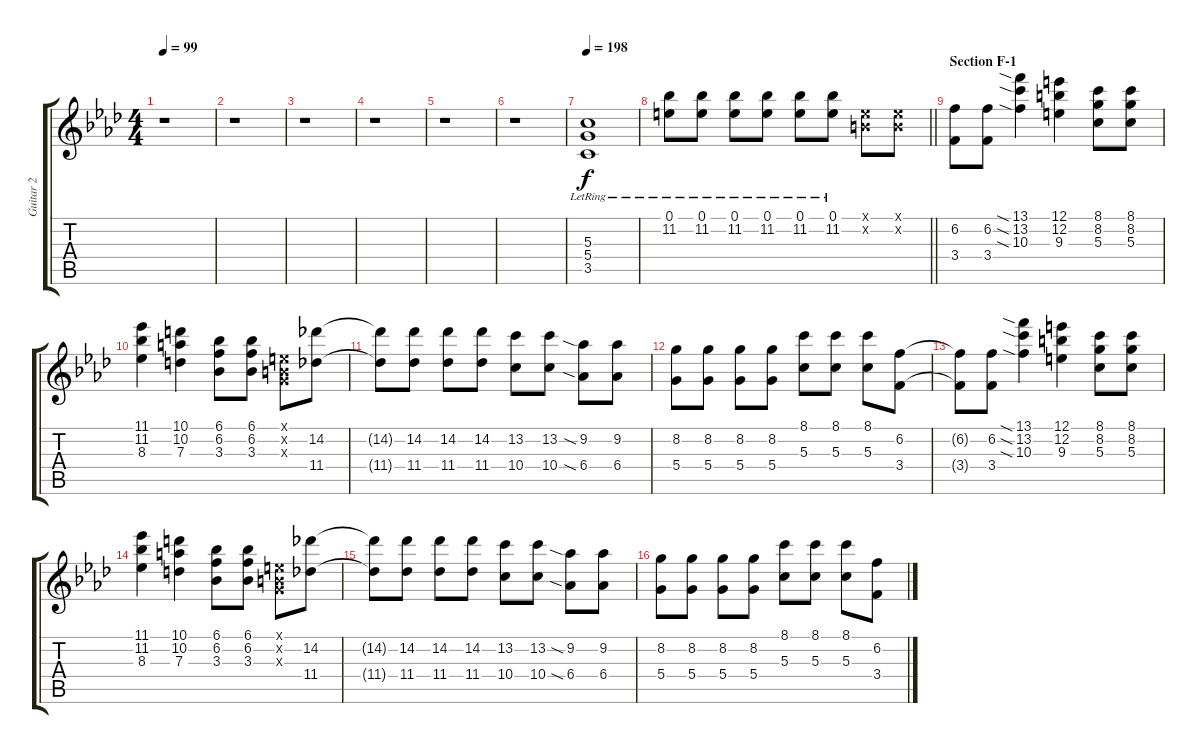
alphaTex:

\track ("Guitar 2" "Guitar 2") {instrument overdrivenguitar}
\staff {score tabs}
\tuning (E4 B3 G3 D3 A2 E2) {hide}
\ts (4 4)
\tempo 99
\clef g2
\ks ab
r.1{dy f} |
r.1 |
r.1 |
r.1 |
r.1 |
r.1 |
\tempo 198
(5.3{lr} 5.4{lr} 3.5{lr}).1 |
\barLineRight lightlight
(0.1{lr} 11.2{lr}).8 (0.1{lr} 11.2{lr}).8 (0.1{lr} 11.2{lr}).8 (0.1{lr} 11.2{lr}).8 (0.1{lr} 11.2{lr}).8 (0.1{lr} 11.2{lr}).8 (0.1{x} 0.2{x}).8 (0.1{x} 0.2{x}).8 |
\section ("" "Section F-1")
(6.2 3.4).8 (6.2 3.4).8 (13.1{sia} 13.2{sia} 10.3{sia}).4 (12.1 12.2 9.3).4 (8.1 8.2 5.3).8 (8.1 8.2 5.3).8 |
(11.1 11.2 8.3).4 (10.1 10.2 7.3).4 (6.1 6.2 3.3).8 (6.1 6.2 3.3).8 (0.1{x} 0.2{x} 0.3{x}).8 (14.2 11.4).8 |
(14.2{t} 11.4{t}).8 (14.2 11.4).8 (14.2 11.4).8 (14.2 11.4).8 (13.2 10.4).8 (13.2 10.4).8 (9.2{sia} 6.4{sia}).8 (9.2 6.4).8 |
(8.2 5.4).8 (8.2 5.4).8 (8.2 5.4).8 (8.2 5.4).8 (8.1 5.3).8 (8.1 5.3).8 (8.1 5.3).8 (6.2 3.4).8 |
(6.2{t} 3.4{t}).8 (6.2 3.4).8 (13.1{sia} 13.2{sia} 10.3{sia}).4 (12.1 12.2 9.3).4 (8.1 8.2 5.3).8 (8.1 8.2 5.3).8 |
(11.1 11.2 8.3).4 (10.1 10.2 7.3).4 (6.1 6.2 3.3).8 (6.1 6.2 3.3).8 (0.1{x} 0.2{x} 0.3{x}).8 (14.2 11.4).8 |
(14.2{t} 11.4{t}).8 (14.2 11.4).8 (14.2 11.4).8 (14.2 11.4).8 (13.2 10.4).8 (13.2 10.4).8 (9.2{sia} 6.4{sia}).8 (9.2 6.4).8 |
(8.2 5.4).8 (8.2 5.4).8 (8.2 5.4).8 (8.2 5.4).8 (8.1 5.3).8 (8.1 5.3).8 (8.1 5.3).8 (6.2 3.4).8
